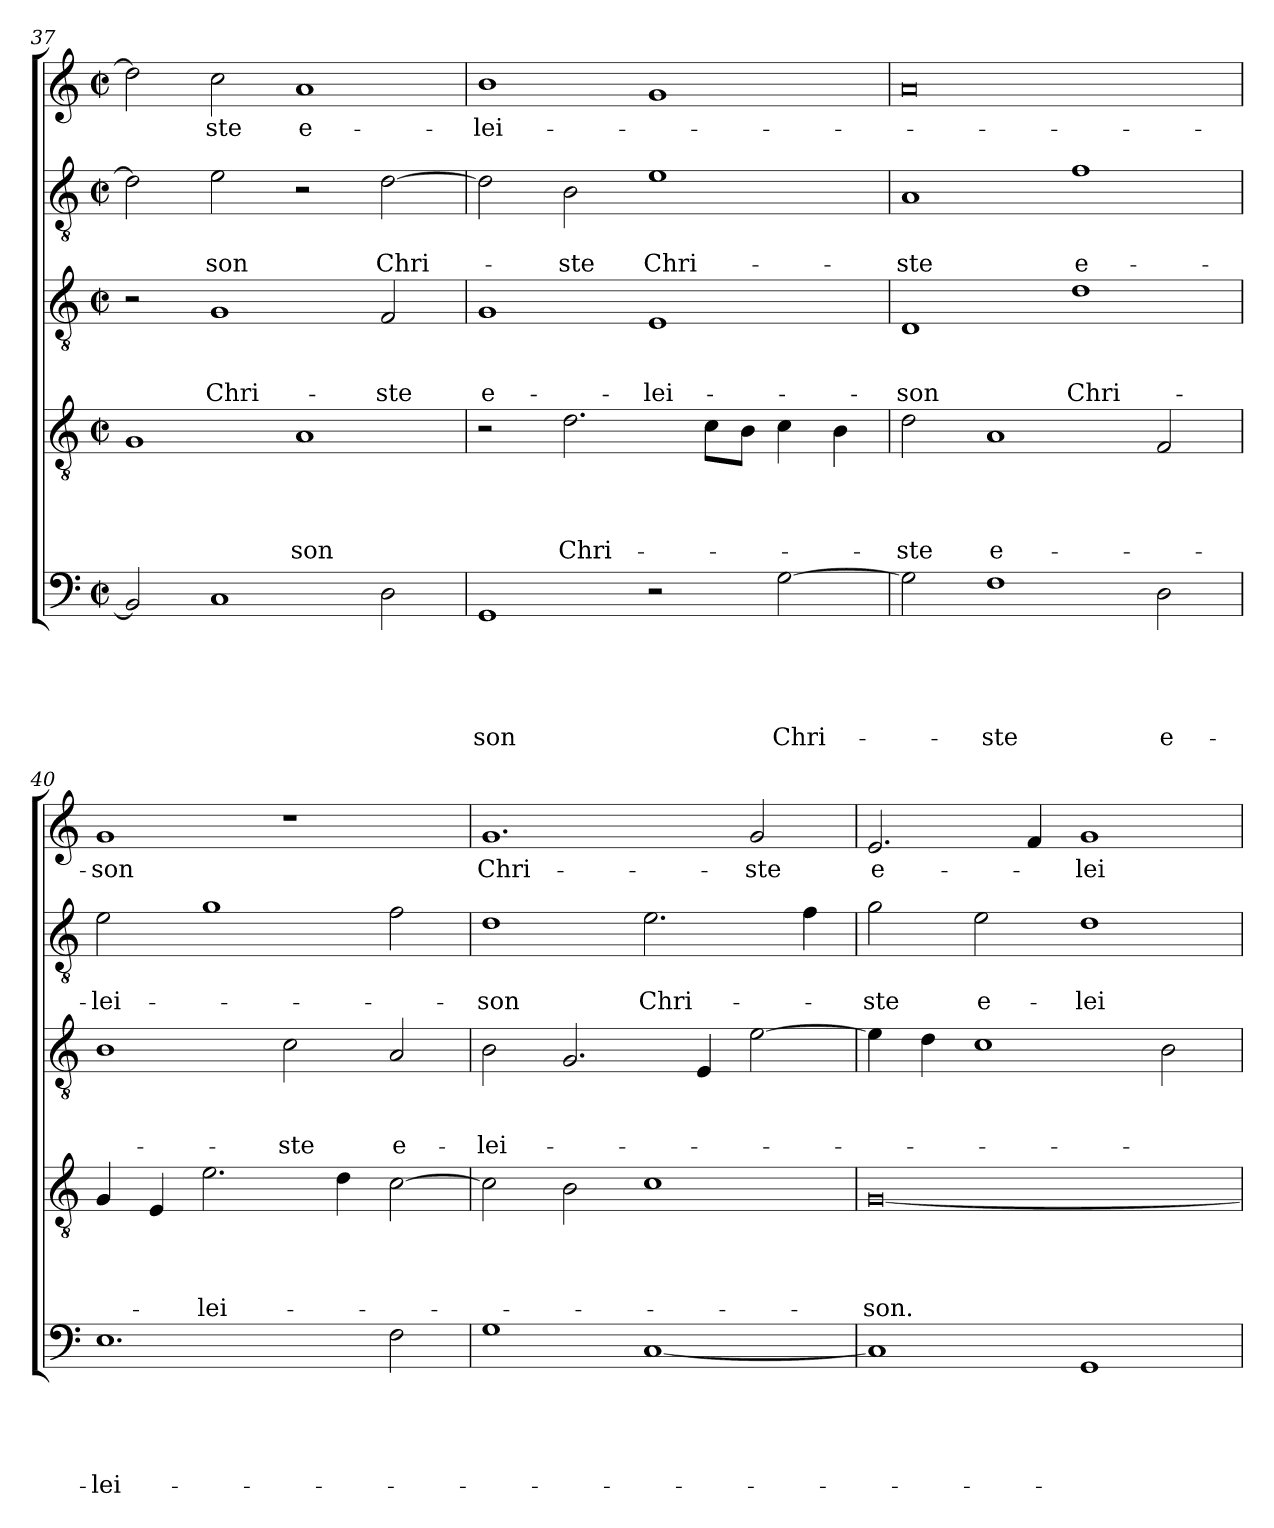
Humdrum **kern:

**kern	**text	**text	**text	**text	**text	**kern	**text	**text	**text	**text	**kern	**text	**text	**text	**kern	**text	**text	**kern	**text
*part5	*part5	*part5	*part5	*part5	*part5	*part4	*part4	*part4	*part4	*part4	*part3	*part3	*part3	*part3	*part2	*part2	*part2	*part1	*part1
*staff5	*staff5	*staff5	*staff5	*staff5	*staff5	*staff4	*staff4	*staff4	*staff4	*staff4	*staff3	*staff3	*staff3	*staff3	*staff2	*staff2	*staff2	*staff1	*staff1
*clefF4	*	*	*	*	*	*clefGv2	*	*	*	*	*clefGv2	*	*	*	*clefGv2	*	*	*clefG2	*
*k[]	*	*	*	*	*	*k[]	*	*	*	*	*k[]	*	*	*	*k[]	*	*	*k[]	*
*C:	*	*	*	*	*	*C:	*	*	*	*	*C:	*	*	*	*C:	*	*	*C:	*
*M2/2	*	*	*	*	*	*M2/2	*	*	*	*	*M2/2	*	*	*	*M2/2	*	*	*M2/2	*
*met(c|)	*	*	*	*	*	*met(c|)	*	*	*	*	*met(c|)	*	*	*	*met(c|)	*	*	*met(c|)	*
=37	=37	=37	=37	=37	=37	=37	=37	=37	=37	=37	=37	=37	=37	=37	=37	=37	=37	=37	=37
2BB/]	.	.	.	.	.	1G	.	.	.	.	2r	.	.	.	2d\]	.	.	2dd\]	.
1C	.	.	.	.	.	.	.	.	.	.	1G	.	.	Chri-	2e\	.	-son	2cc\	-ste
.	.	.	.	.	.	1A	.	.	.	-son	.	.	.	.	2r	.	.	1a	e-
2D\	.	.	.	.	.	.	.	.	.	.	2F/	.	.	-ste	[2d\	.	Chri-	.	.
!!LO:PB:g=z
=38	=38	=38	=38	=38	=38	=38	=38	=38	=38	=38	=38	=38	=38	=38	=38	=38	=38	=38	=38
1GG	.	.	.	.	-son	2r	.	.	.	.	1G	.	.	e-	2d\]	.	.	1b	-lei-
.	.	.	.	.	.	2.d\	.	.	.	Chri-	.	.	.	.	2B\	.	-ste	.	.
2r	.	.	.	.	.	.	.	.	.	.	1E	.	.	-lei-	1e	.	Chri-	1g	.
.	.	.	.	.	.	8c\L	.	.	.	.	.	.	.	.	.	.	.	.	.
.	.	.	.	.	.	8B\J	.	.	.	.	.	.	.	.	.	.	.	.	.
[2G\	.	.	.	.	Chri-	4c\	.	.	.	.	.	.	.	.	.	.	.	.	.
.	.	.	.	.	.	4B\	.	.	.	.	.	.	.	.	.	.	.	.	.
=39	=39	=39	=39	=39	=39	=39	=39	=39	=39	=39	=39	=39	=39	=39	=39	=39	=39	=39	=39
2G\]	.	.	.	.	.	2d\	.	.	.	-ste	1D	.	.	-son	1A	.	-ste	0a	.
1F	.	.	.	.	-ste	1A	.	.	.	e-	.	.	.	.	.	.	.	.	.
.	.	.	.	.	.	.	.	.	.	.	1d	.	.	Chri-	1f	.	e-	.	.
2D\	.	.	.	.	e-	2F/	.	.	.	.	.	.	.	.	.	.	.	.	.
=40	=40	=40	=40	=40	=40	=40	=40	=40	=40	=40	=40	=40	=40	=40	=40	=40	=40	=40	=40
1.E	.	.	.	.	-lei-	4G/	.	.	.	.	1B	.	.	.	2e\	.	-lei-	1g	-son
.	.	.	.	.	.	4E/	.	.	.	.	.	.	.	.	.	.	.	.	.
.	.	.	.	.	.	2.e\	.	.	.	-lei-	.	.	.	.	1g	.	.	.	.
.	.	.	.	.	.	.	.	.	.	.	2c\	.	.	-ste	.	.	.	1r	.
.	.	.	.	.	.	4d\	.	.	.	.	.	.	.	.	.	.	.	.	.
2F\	.	.	.	.	.	[2c\	.	.	.	.	2A/	.	.	e-	2f\	.	.	.	.
=41	=41	=41	=41	=41	=41	=41	=41	=41	=41	=41	=41	=41	=41	=41	=41	=41	=41	=41	=41
1G	.	.	.	.	.	2c\]	.	.	.	.	2B\	.	.	-lei-	1d	.	-son	1.g	Chri-
.	.	.	.	.	.	2B\	.	.	.	.	2.G/	.	.	.	.	.	.	.	.
[1C	.	.	.	.	.	1c	.	.	.	.	.	.	.	.	2.e\	.	Chri-	.	.
.	.	.	.	.	.	.	.	.	.	.	4E/	.	.	.	.	.	.	.	.
.	.	.	.	.	.	.	.	.	.	.	[2e\	.	.	.	.	.	.	2g/	-ste
.	.	.	.	.	.	.	.	.	.	.	.	.	.	.	4f\	.	.	.	.
=42	=42	=42	=42	=42	=42	=42	=42	=42	=42	=42	=42	=42	=42	=42	=42	=42	=42	=42	=42
1C]	.	.	.	.	.	[0G	.	.	.	-son.	4e\]	.	.	.	2g\	.	-ste	2.e/	e-
.	.	.	.	.	.	.	.	.	.	.	4d\	.	.	.	.	.	.	.	.
.	.	.	.	.	.	.	.	.	.	.	1c	.	.	.	2e\	.	e-	.	.
.	.	.	.	.	.	.	.	.	.	.	.	.	.	.	.	.	.	4f/	.
1GG	.	.	.	.	.	.	.	.	.	.	.	.	.	.	1d	.	-lei-	1g	-lei-
.	.	.	.	.	.	.	.	.	.	.	2B\	.	.	.	.	.	.	.	.
=	=	=	=	=	=	=	=	=	=	=	=	=	=	=	=	=	=	=	=
*-	*-	*-	*-	*-	*-	*-	*-	*-	*-	*-	*-	*-	*-	*-	*-	*-	*-	*-	*-
